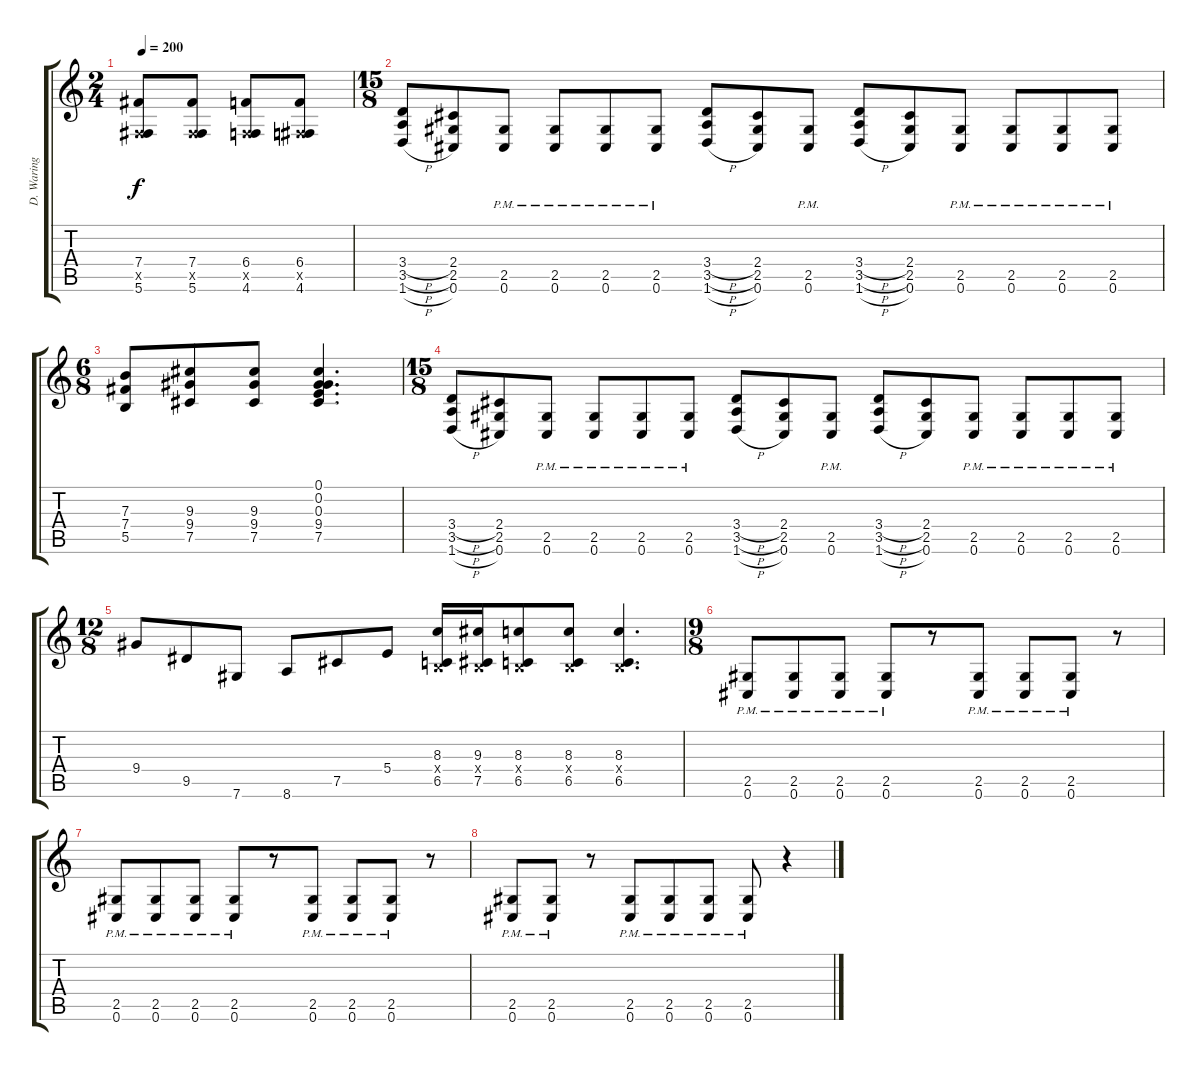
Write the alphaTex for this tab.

\track ("D. Waring Gtr." "D. Waring ") {instrument distortionguitar}
\staff {score tabs}
\tuning (Db4 Ab3 E3 B2 Gb2 Db2) {hide}
\ts (2 4)
\tempo 200
\clef g2
\ks c
(7.4 0.5{x} 5.6).8{dy f} (7.4 0.5{x} 5.6).8 (6.4 0.5{x} 4.6).8 (6.4 0.5{x} 4.6).8 |
\ts (15 8)
(3.4{h} 3.5{h} 1.6{h}).8 (2.4 2.5 0.6).8 (2.5{pm} 0.6{pm}).8 (2.5{pm} 0.6{pm}).8 (2.5{pm} 0.6{pm}).8 (2.5{pm} 0.6{pm}).8 (3.4{h} 3.5{h} 1.6{h}).8 (2.4 2.5 0.6).8 (2.5{pm} 0.6{pm}).8 (3.4{h} 3.5{h} 1.6{h}).8 (2.4 2.5 0.6).8 (2.5{pm} 0.6{pm}).8 (2.5{pm} 0.6{pm}).8 (2.5{pm} 0.6{pm}).8 (2.5{pm} 0.6{pm}).8 |
\ts (6 8)
(7.3 7.4 5.5).8 (9.3 9.4 7.5).8 (9.3 9.4 7.5).8 (0.1 0.2 0.3 9.4 7.5).4{d} |
\ts (15 8)
(3.4{h} 3.5{h} 1.6{h}).8 (2.4 2.5 0.6).8 (2.5{pm} 0.6{pm}).8 (2.5{pm} 0.6{pm}).8 (2.5{pm} 0.6{pm}).8 (2.5{pm} 0.6{pm}).8 (3.4{h} 3.5{h} 1.6{h}).8 (2.4 2.5 0.6).8 (2.5{pm} 0.6{pm}).8 (3.4{h} 3.5{h} 1.6{h}).8 (2.4 2.5 0.6).8 (2.5{pm} 0.6{pm}).8 (2.5{pm} 0.6{pm}).8 (2.5{pm} 0.6{pm}).8 (2.5{pm} 0.6{pm}).8 |
\ts (12 8)
9.4.8 9.5.8 7.6.8 8.6.8 7.5.8 5.4.8 (8.3 0.4{x} 6.5).16 (9.3 0.4{x} 7.5).16 (8.3 0.4{x} 6.5).8 (8.3 0.4{x} 6.5).8 (8.3 0.4{x} 6.5).4{d} |
\ts (9 8)
(2.5{pm} 0.6{pm}).8 (2.5{pm} 0.6{pm}).8 (2.5{pm} 0.6{pm}).8 (2.5{pm} 0.6{pm}).8 r.8 (2.5{pm} 0.6{pm}).8 (2.5{pm} 0.6{pm}).8 (2.5{pm} 0.6{pm}).8 r.8 |
(2.5{pm} 0.6{pm}).8 (2.5{pm} 0.6{pm}).8 (2.5{pm} 0.6{pm}).8 (2.5{pm} 0.6{pm}).8 r.8 (2.5{pm} 0.6{pm}).8 (2.5{pm} 0.6{pm}).8 (2.5{pm} 0.6{pm}).8 r.8 |
(2.5{pm} 0.6{pm}).8 (2.5{pm} 0.6{pm}).8 r.8 (2.5{pm} 0.6{pm}).8 (2.5{pm} 0.6{pm}).8 (2.5{pm} 0.6{pm}).8 (2.5{pm} 0.6{pm}).8 r.4
